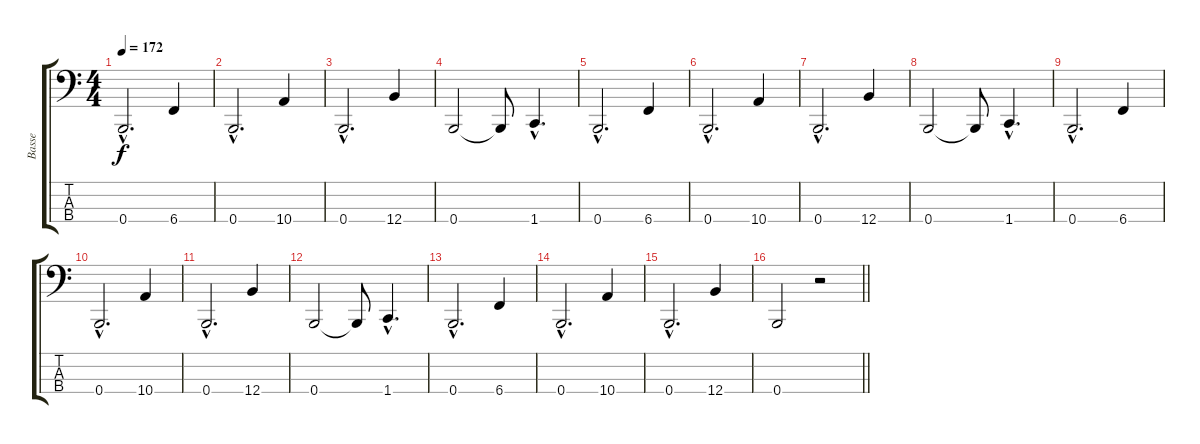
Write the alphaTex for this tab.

\track ("Basse" "Basse") {instrument electricbassfinger}
\staff {score tabs}
\tuning (D2 A1 E1 B0) {hide}
\ts (4 4)
\tempo 172
\clef f4
\ks c
0.4{hac}.2{d dy f} 6.4.4 |
0.4{hac}.2{d} 10.4.4 |
0.4{hac}.2{d} 12.4.4 |
0.4.2 0.4{t}.8 1.4{hac}.4{d} |
0.4{hac}.2{d} 6.4.4 |
0.4{hac}.2{d} 10.4.4 |
0.4{hac}.2{d} 12.4.4 |
0.4.2 0.4{t}.8 1.4{hac}.4{d} |
0.4{hac}.2{d} 6.4.4 |
0.4{hac}.2{d} 10.4.4 |
0.4{hac}.2{d} 12.4.4 |
0.4.2 0.4{t}.8 1.4{hac}.4{d} |
0.4{hac}.2{d} 6.4.4 |
0.4{hac}.2{d} 10.4.4 |
0.4{hac}.2{d} 12.4.4 |
\barLineRight lightlight
0.4.2 r.2
